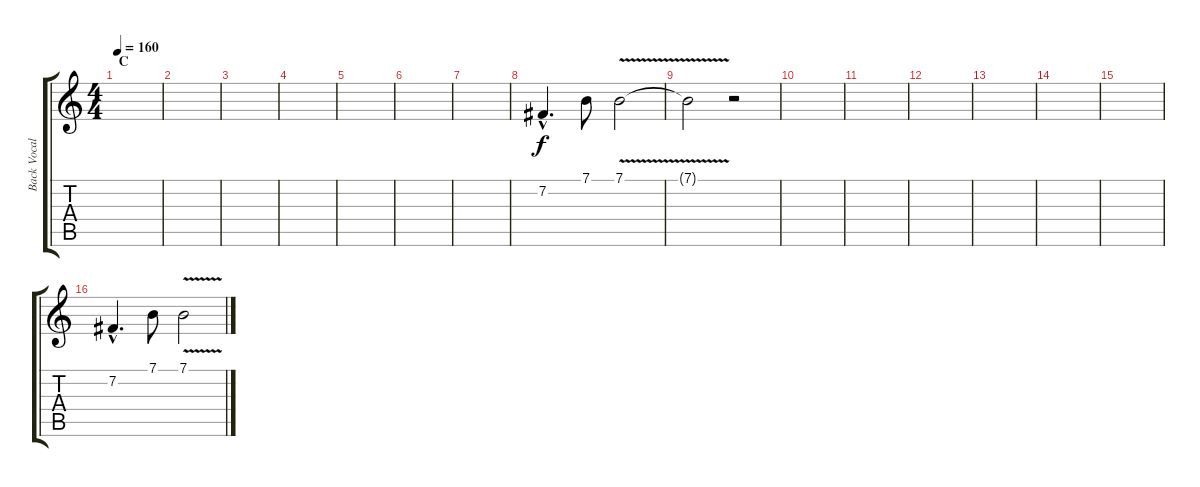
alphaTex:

\track ("Back Vocals" "Back Vocal") {instrument lead6voice}
\staff {score tabs}
\tuning (E4 B3 G3 D3 A2 D2) {hide}
\ts (4 4)
\section ("" "C")
\tempo 160
\clef g2
\ks c
|
|
|
|
|
|
|
7.2{hac}.4{d} 7.1.8 7.1{v}.2 |
7.1{t}.2 r.2 |
|
|
|
|
|
|
7.2{hac}.4{d} 7.1.8 7.1{v}.2
